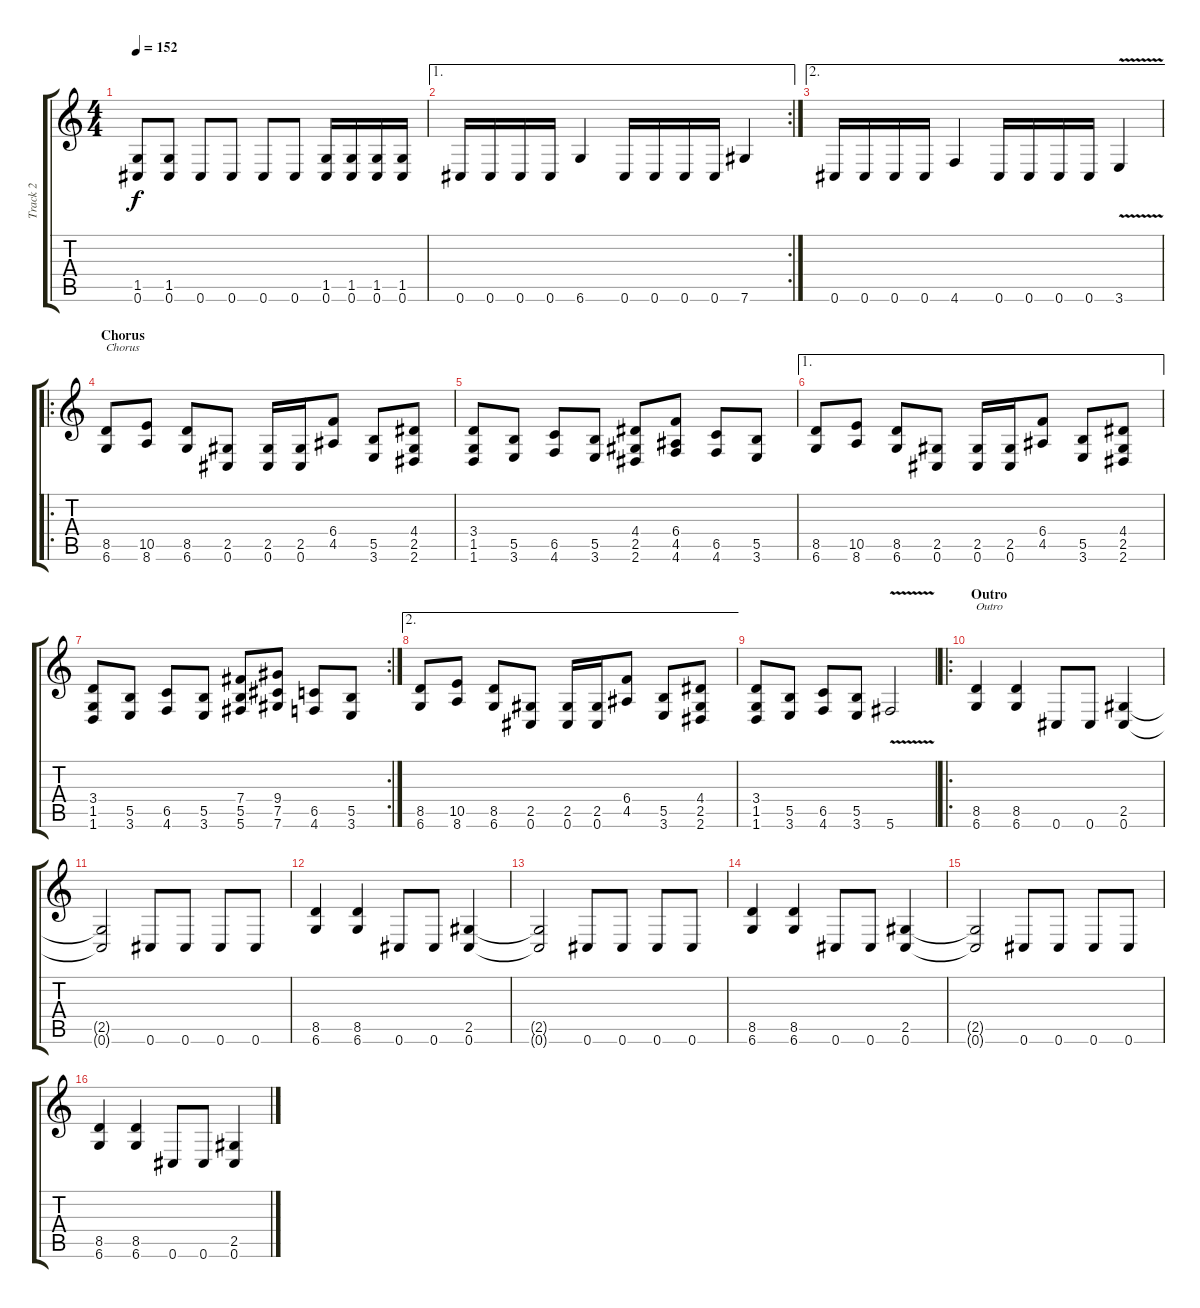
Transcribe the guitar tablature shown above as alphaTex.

\track ("Track 2" "Track 2") {instrument distortionguitar}
\staff {score tabs}
\tuning (Db4 Ab3 E3 B2 Gb2 Db2) {hide}
\ts (4 4)
\tempo 152
\clef g2
\ks c
(1.5 0.6).8{dy f} (1.5 0.6).8 0.6.8 0.6.8 0.6.8 0.6.8 (1.5 0.6).16 (1.5 0.6).16 (1.5 0.6).16 (1.5 0.6).16 |
\ae 1
\rc 2
0.6.16 0.6.16 0.6.16 0.6.16 6.6.4 0.6.16 0.6.16 0.6.16 0.6.16 7.6.4 |
\ae 2
0.6.16 0.6.16 0.6.16 0.6.16 4.6.4 0.6.16 0.6.16 0.6.16 0.6.16 3.6{v}.4 |
\ro
\section ("" "Chorus")
(8.5 6.6).8{txt "Chorus"} (10.5 8.6).8 (8.5 6.6).8 (2.5 0.6).8 (2.5 0.6).16 (2.5 0.6).16 (6.4 4.5).8 (5.5 3.6).8 (4.4 2.5 2.6).8 |
(3.4 1.5 1.6).8 (5.5 3.6).8 (6.5 4.6).8 (5.5 3.6).8 (4.4 2.5 2.6).8 (6.4 4.5 4.6).8 (6.5 4.6).8 (5.5 3.6).8 |
\ae 1
(8.5 6.6).8 (10.5 8.6).8 (8.5 6.6).8 (2.5 0.6).8 (2.5 0.6).16 (2.5 0.6).16 (6.4 4.5).8 (5.5 3.6).8 (4.4 2.5 2.6).8 |
\rc 2
(3.4 1.5 1.6).8 (5.5 3.6).8 (6.5 4.6).8 (5.5 3.6).8 (7.4 5.5 5.6).8 (9.4 7.5 7.6).8 (6.5 4.6).8 (5.5 3.6).8 |
\ae 2
(8.5 6.6).8 (10.5 8.6).8 (8.5 6.6).8 (2.5 0.6).8 (2.5 0.6).16 (2.5 0.6).16 (6.4 4.5).8 (5.5 3.6).8 (4.4 2.5 2.6).8 |
(3.4 1.5 1.6).8 (5.5 3.6).8 (6.5 4.6).8 (5.5 3.6).8 5.6{v}.2 |
\ro
\section ("" "Outro")
(8.5 6.6).4{txt "Outro"} (8.5 6.6).4 0.6.8 0.6.8 (2.5 0.6).4 |
(2.5{t} 0.6{t}).2 0.6.8 0.6.8 0.6.8 0.6.8 |
(8.5 6.6).4 (8.5 6.6).4 0.6.8 0.6.8 (2.5 0.6).4 |
(2.5{t} 0.6{t}).2 0.6.8 0.6.8 0.6.8 0.6.8 |
(8.5 6.6).4 (8.5 6.6).4 0.6.8 0.6.8 (2.5 0.6).4 |
(2.5{t} 0.6{t}).2 0.6.8 0.6.8 0.6.8 0.6.8 |
(8.5 6.6).4 (8.5 6.6).4 0.6.8 0.6.8 (2.5 0.6).4
